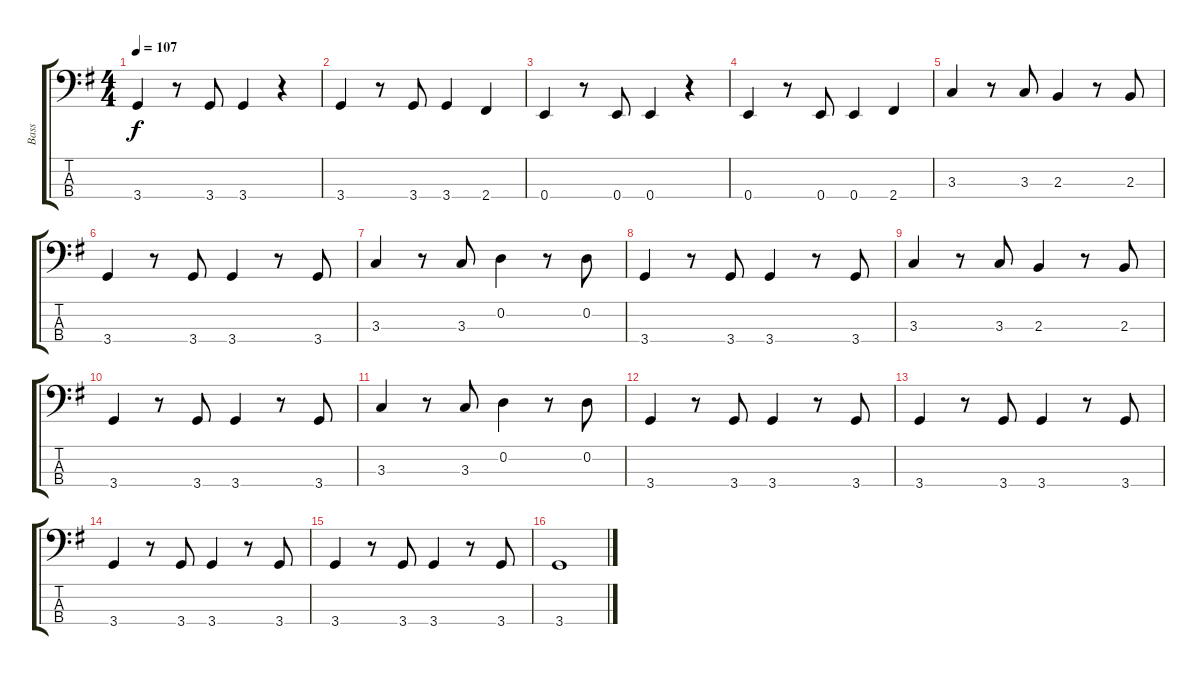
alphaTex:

\track ("Bass" "Bass") {instrument electricbassfinger}
\staff {score tabs}
\tuning (G2 D2 A1 E1) {hide}
\ts (4 4)
\tempo 107
\clef f4
\ks g
3.4.4{dy f} r.8 3.4.8 3.4.4 r.4 |
3.4.4 r.8 3.4.8 3.4.4 2.4.4 |
0.4.4 r.8 0.4.8 0.4.4 r.4 |
0.4.4 r.8 0.4.8 0.4.4 2.4.4 |
3.3.4 r.8 3.3.8 2.3.4 r.8 2.3.8 |
3.4.4 r.8 3.4.8 3.4.4 r.8 3.4.8 |
3.3.4 r.8 3.3.8 0.2.4 r.8 0.2.8 |
3.4.4 r.8 3.4.8 3.4.4 r.8 3.4.8 |
3.3.4 r.8 3.3.8 2.3.4 r.8 2.3.8 |
3.4.4 r.8 3.4.8 3.4.4 r.8 3.4.8 |
3.3.4 r.8 3.3.8 0.2.4 r.8 0.2.8 |
3.4.4 r.8 3.4.8 3.4.4 r.8 3.4.8 |
3.4.4 r.8 3.4.8 3.4.4 r.8 3.4.8 |
3.4.4 r.8 3.4.8 3.4.4 r.8 3.4.8 |
3.4.4 r.8 3.4.8 3.4.4 r.8 3.4.8 |
3.4.1
